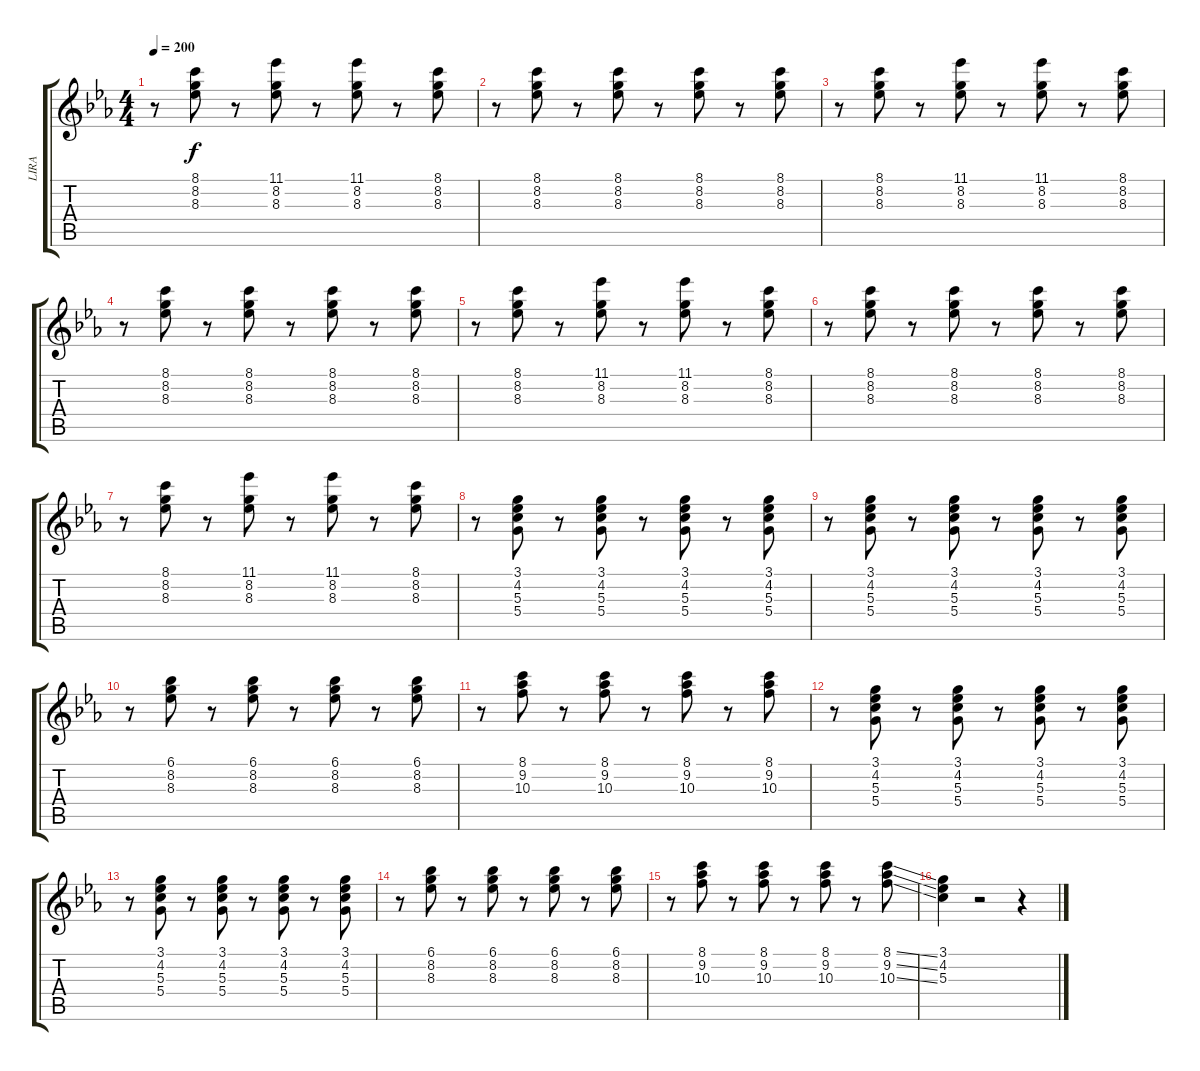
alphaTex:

\track ("LIRA" "LIRA") {instrument electricguitarjazz}
\staff {score tabs}
\tuning (E4 B3 G3 D3 A2 E2) {hide}
\ts (4 4)
\tempo 200
\clef g2
\ks cminor
r.8{dy f} (8.1 8.2 8.3).8 r.8 (11.1 8.2 8.3).8 r.8 (11.1 8.2 8.3).8 r.8 (8.1 8.2 8.3).8 |
r.8 (8.1 8.2 8.3).8 r.8 (8.1 8.2 8.3).8 r.8 (8.1 8.2 8.3).8 r.8 (8.1 8.2 8.3).8 |
r.8 (8.1 8.2 8.3).8 r.8 (11.1 8.2 8.3).8 r.8 (11.1 8.2 8.3).8 r.8 (8.1 8.2 8.3).8 |
r.8 (8.1 8.2 8.3).8 r.8 (8.1 8.2 8.3).8 r.8 (8.1 8.2 8.3).8 r.8 (8.1 8.2 8.3).8 |
r.8 (8.1 8.2 8.3).8 r.8 (11.1 8.2 8.3).8 r.8 (11.1 8.2 8.3).8 r.8 (8.1 8.2 8.3).8 |
r.8 (8.1 8.2 8.3).8 r.8 (8.1 8.2 8.3).8 r.8 (8.1 8.2 8.3).8 r.8 (8.1 8.2 8.3).8 |
r.8 (8.1 8.2 8.3).8 r.8 (11.1 8.2 8.3).8 r.8 (11.1 8.2 8.3).8 r.8 (8.1 8.2 8.3).8 |
r.8 (3.1 4.2 5.3 5.4).8 r.8 (3.1 4.2 5.3 5.4).8 r.8 (3.1 4.2 5.3 5.4).8 r.8 (3.1 4.2 5.3 5.4).8 |
r.8 (3.1 4.2 5.3 5.4).8 r.8 (3.1 4.2 5.3 5.4).8 r.8 (3.1 4.2 5.3 5.4).8 r.8 (3.1 4.2 5.3 5.4).8 |
r.8 (6.1 8.2 8.3).8 r.8 (6.1 8.2 8.3).8 r.8 (6.1 8.2 8.3).8 r.8 (6.1 8.2 8.3).8 |
r.8 (8.1 9.2 10.3).8 r.8 (8.1 9.2 10.3).8 r.8 (8.1 9.2 10.3).8 r.8 (8.1 9.2 10.3).8 |
r.8 (3.1 4.2 5.3 5.4).8 r.8 (3.1 4.2 5.3 5.4).8 r.8 (3.1 4.2 5.3 5.4).8 r.8 (3.1 4.2 5.3 5.4).8 |
r.8 (3.1 4.2 5.3 5.4).8 r.8 (3.1 4.2 5.3 5.4).8 r.8 (3.1 4.2 5.3 5.4).8 r.8 (3.1 4.2 5.3 5.4).8 |
r.8 (6.1 8.2 8.3).8 r.8 (6.1 8.2 8.3).8 r.8 (6.1 8.2 8.3).8 r.8 (6.1 8.2 8.3).8 |
r.8 (8.1 9.2 10.3).8 r.8 (8.1 9.2 10.3).8 r.8 (8.1 9.2 10.3).8 r.8 (8.1{ss} 9.2{ss} 10.3{ss}).8 |
(3.1 4.2 5.3).4 r.2 r.4
